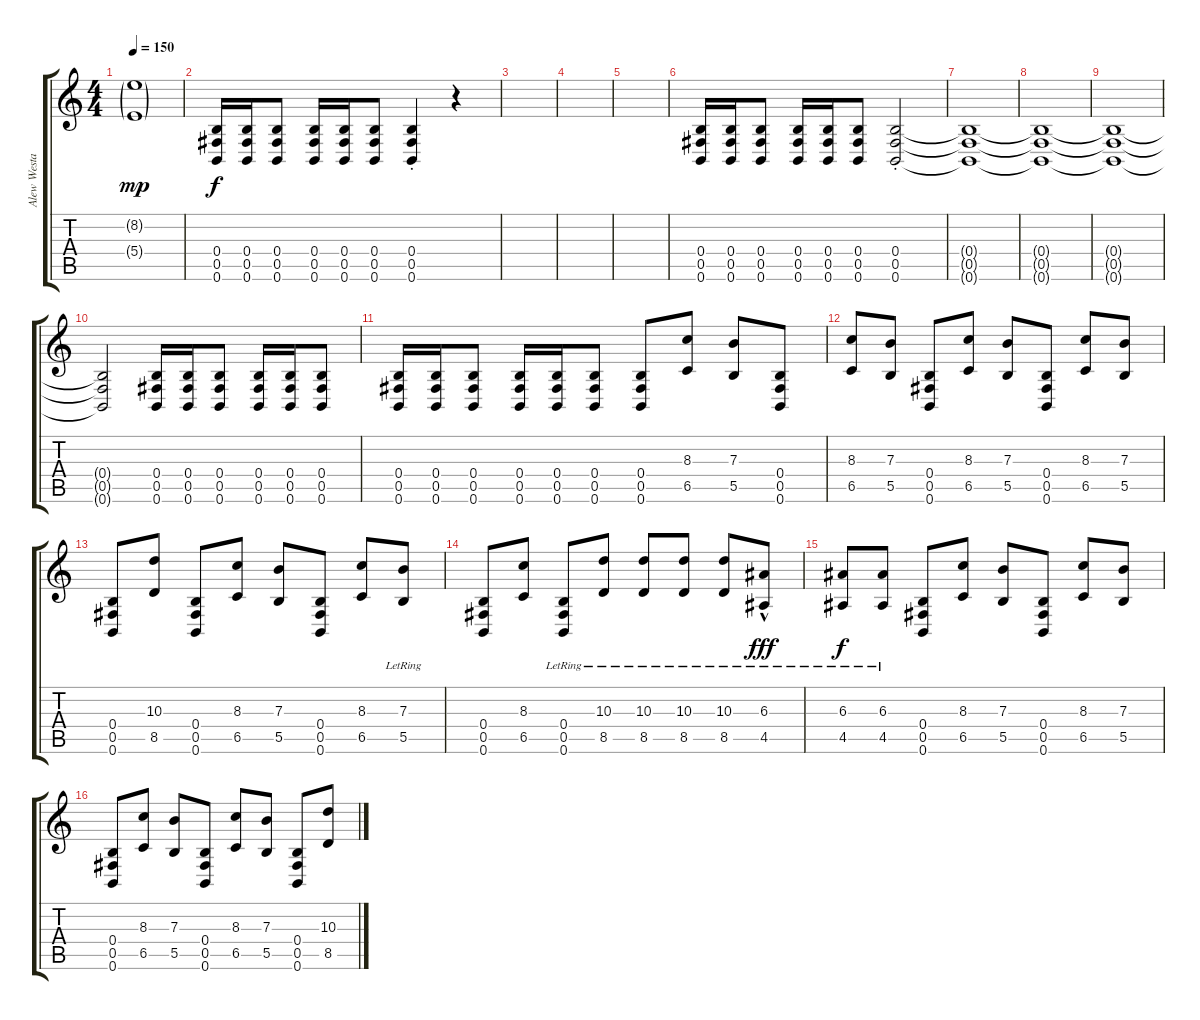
\track ("Alew Westaway Dist." "Alew Westa") {instrument distortionguitar}
\staff {score tabs}
\tuning (Db4 Ab3 E3 B2 Gb2 B1) {hide}
\ts (4 4)
\tempo 150
\clef g2
\ks c
(8.2{g} 5.4{g}).1{dy mp} |
(0.4 0.5 0.6).16{dy f} (0.4 0.5 0.6).16 (0.4 0.5 0.6).8 (0.4 0.5 0.6).16 (0.4 0.5 0.6).16 (0.4 0.5 0.6).8 (0.4{st} 0.5{st} 0.6{st}).4 r.4 |
|
|
|
(0.4 0.5 0.6).16 (0.4 0.5 0.6).16 (0.4 0.5 0.6).8 (0.4 0.5 0.6).16 (0.4 0.5 0.6).16 (0.4 0.5 0.6).8 (0.4{st} 0.5{st} 0.6{st}).2 |
(0.4{t} 0.5{t} 0.6{t}).1 |
(0.4{t} 0.5{t} 0.6{t}).1 |
(0.4{t} 0.5{t} 0.6{t}).1 |
(0.4{t} 0.5{t} 0.6{t}).2 (0.4 0.5 0.6).16 (0.4 0.5 0.6).16 (0.4 0.5 0.6).8 (0.4 0.5 0.6).16 (0.4 0.5 0.6).16 (0.4 0.5 0.6).8 |
(0.4 0.5 0.6).16 (0.4 0.5 0.6).16 (0.4 0.5 0.6).8 (0.4 0.5 0.6).16 (0.4 0.5 0.6).16 (0.4 0.5 0.6).8 (0.4 0.5 0.6).8 (8.3 6.5).8 (7.3 5.5).8 (0.4 0.5 0.6).8 |
(8.3 6.5).8 (7.3 5.5).8 (0.4 0.5 0.6).8 (8.3 6.5).8 (7.3 5.5).8 (0.4 0.5 0.6).8 (8.3 6.5).8 (7.3 5.5).8 |
(0.4 0.5 0.6).8 (10.3 8.5).8 (0.4 0.5 0.6).8 (8.3 6.5).8 (7.3 5.5).8 (0.4 0.5 0.6).8 (8.3 6.5).8 (7.3{lr} 5.5{lr}).8 |
(0.4 0.5 0.6).8 (8.3 6.5).8 (0.4 0.5{lr} 0.6).8 (10.3{lr} 8.5{lr}).8 (10.3{lr} 8.5{lr}).8 (10.3{lr} 8.5{lr}).8 (10.3{lr} 8.5{lr}).8 (6.3 4.5{hac lr}).8{dy fff} |
(6.3{lr} 4.5{lr}).8{dy f} (6.3{lr} 4.5{lr}).8 (0.4 0.5 0.6).8 (8.3 6.5).8 (7.3 5.5).8 (0.4 0.5 0.6).8 (8.3 6.5).8 (7.3 5.5).8 |
(0.4 0.5 0.6).8 (8.3 6.5).8 (7.3 5.5).8 (0.4 0.5 0.6).8 (8.3 6.5).8 (7.3 5.5).8 (0.4 0.5 0.6).8 (10.3 8.5).8
